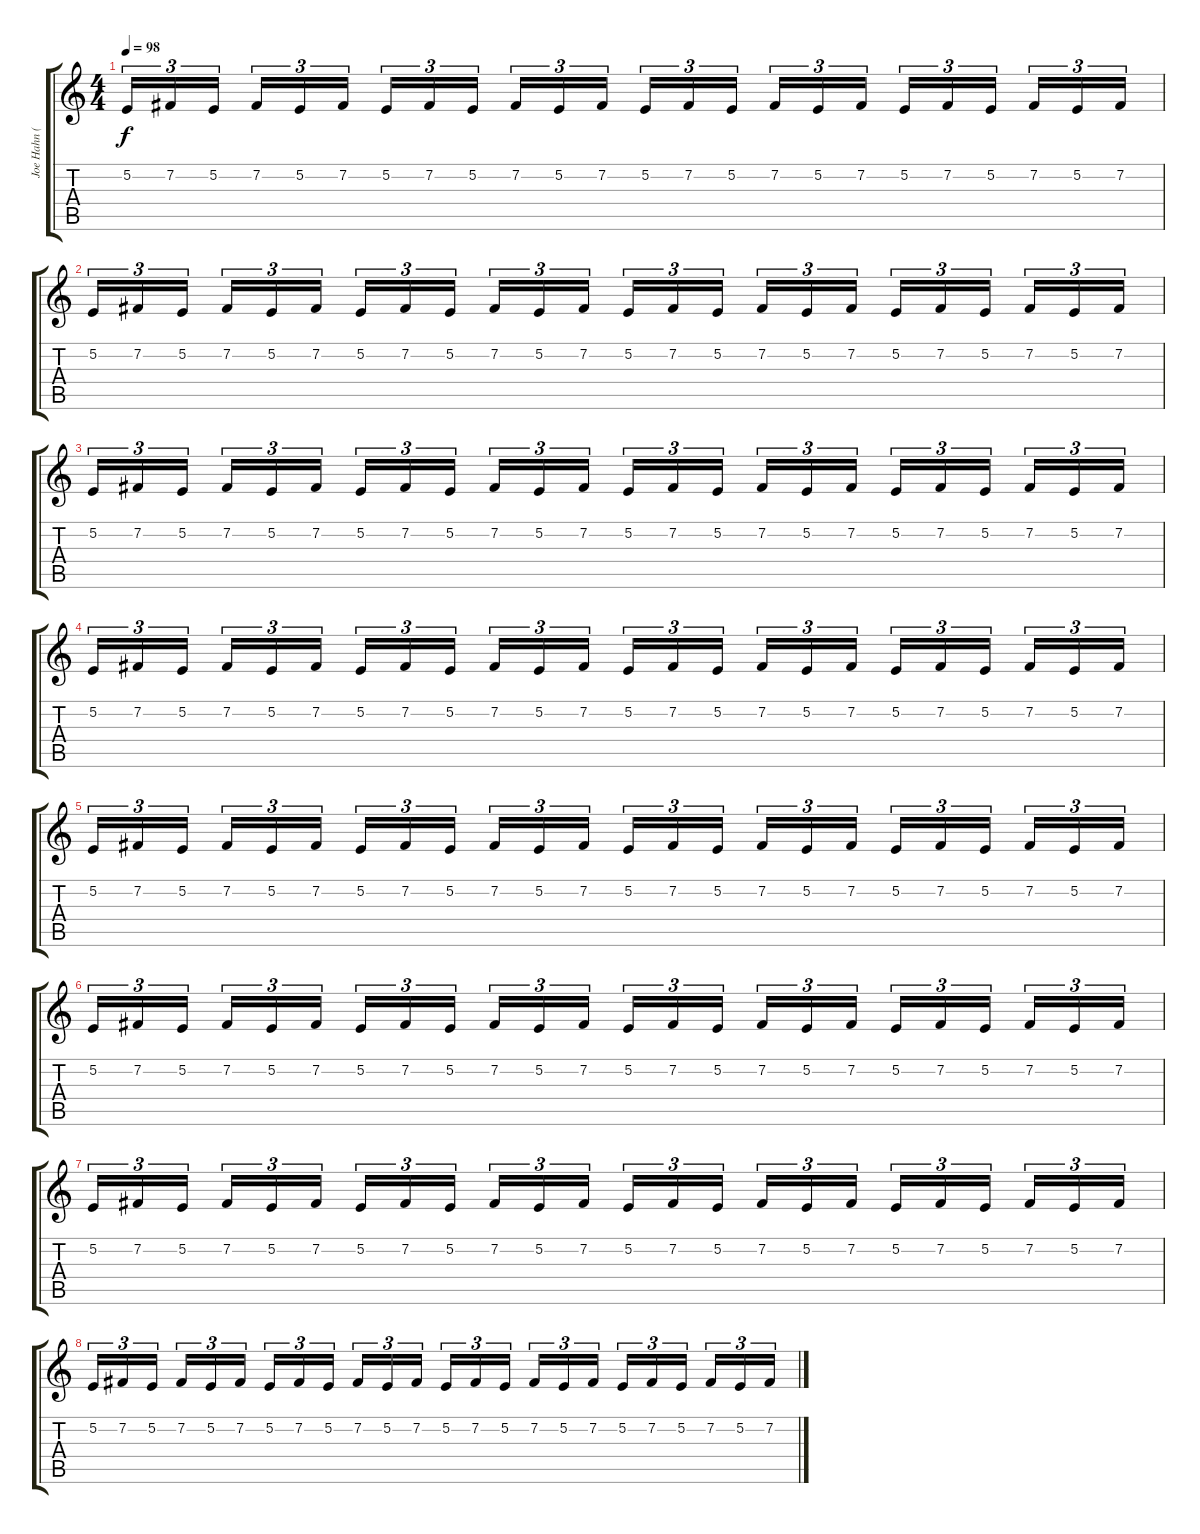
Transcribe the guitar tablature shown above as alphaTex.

\track ("Joe Hahn (Sampler)" "Joe Hahn (") {instrument kalimba}
\staff {score tabs}
\tuning (E4 B3 G3 D3 A2 E2) {hide}
\ts (4 4)
\tempo 98
\clef g2
\ks c
5.2.16{tu (3 2) dy f} 7.2.16{tu (3 2)} 5.2.16{tu (3 2)} 7.2.16{tu (3 2)} 5.2.16{tu (3 2)} 7.2.16{tu (3 2)} 5.2.16{tu (3 2)} 7.2.16{tu (3 2)} 5.2.16{tu (3 2)} 7.2.16{tu (3 2)} 5.2.16{tu (3 2)} 7.2.16{tu (3 2)} 5.2.16{tu (3 2)} 7.2.16{tu (3 2)} 5.2.16{tu (3 2)} 7.2.16{tu (3 2)} 5.2.16{tu (3 2)} 7.2.16{tu (3 2)} 5.2.16{tu (3 2)} 7.2.16{tu (3 2)} 5.2.16{tu (3 2)} 7.2.16{tu (3 2)} 5.2.16{tu (3 2)} 7.2.16{tu (3 2)} |
5.2.16{tu (3 2)} 7.2.16{tu (3 2)} 5.2.16{tu (3 2)} 7.2.16{tu (3 2)} 5.2.16{tu (3 2)} 7.2.16{tu (3 2)} 5.2.16{tu (3 2)} 7.2.16{tu (3 2)} 5.2.16{tu (3 2)} 7.2.16{tu (3 2)} 5.2.16{tu (3 2)} 7.2.16{tu (3 2)} 5.2.16{tu (3 2)} 7.2.16{tu (3 2)} 5.2.16{tu (3 2)} 7.2.16{tu (3 2)} 5.2.16{tu (3 2)} 7.2.16{tu (3 2)} 5.2.16{tu (3 2)} 7.2.16{tu (3 2)} 5.2.16{tu (3 2)} 7.2.16{tu (3 2)} 5.2.16{tu (3 2)} 7.2.16{tu (3 2)} |
5.2.16{tu (3 2)} 7.2.16{tu (3 2)} 5.2.16{tu (3 2)} 7.2.16{tu (3 2)} 5.2.16{tu (3 2)} 7.2.16{tu (3 2)} 5.2.16{tu (3 2)} 7.2.16{tu (3 2)} 5.2.16{tu (3 2)} 7.2.16{tu (3 2)} 5.2.16{tu (3 2)} 7.2.16{tu (3 2)} 5.2.16{tu (3 2)} 7.2.16{tu (3 2)} 5.2.16{tu (3 2)} 7.2.16{tu (3 2)} 5.2.16{tu (3 2)} 7.2.16{tu (3 2)} 5.2.16{tu (3 2)} 7.2.16{tu (3 2)} 5.2.16{tu (3 2)} 7.2.16{tu (3 2)} 5.2.16{tu (3 2)} 7.2.16{tu (3 2)} |
5.2.16{tu (3 2)} 7.2.16{tu (3 2)} 5.2.16{tu (3 2)} 7.2.16{tu (3 2)} 5.2.16{tu (3 2)} 7.2.16{tu (3 2)} 5.2.16{tu (3 2)} 7.2.16{tu (3 2)} 5.2.16{tu (3 2)} 7.2.16{tu (3 2)} 5.2.16{tu (3 2)} 7.2.16{tu (3 2)} 5.2.16{tu (3 2)} 7.2.16{tu (3 2)} 5.2.16{tu (3 2)} 7.2.16{tu (3 2)} 5.2.16{tu (3 2)} 7.2.16{tu (3 2)} 5.2.16{tu (3 2)} 7.2.16{tu (3 2)} 5.2.16{tu (3 2)} 7.2.16{tu (3 2)} 5.2.16{tu (3 2)} 7.2.16{tu (3 2)} |
5.2.16{tu (3 2)} 7.2.16{tu (3 2)} 5.2.16{tu (3 2)} 7.2.16{tu (3 2)} 5.2.16{tu (3 2)} 7.2.16{tu (3 2)} 5.2.16{tu (3 2)} 7.2.16{tu (3 2)} 5.2.16{tu (3 2)} 7.2.16{tu (3 2)} 5.2.16{tu (3 2)} 7.2.16{tu (3 2)} 5.2.16{tu (3 2)} 7.2.16{tu (3 2)} 5.2.16{tu (3 2)} 7.2.16{tu (3 2)} 5.2.16{tu (3 2)} 7.2.16{tu (3 2)} 5.2.16{tu (3 2)} 7.2.16{tu (3 2)} 5.2.16{tu (3 2)} 7.2.16{tu (3 2)} 5.2.16{tu (3 2)} 7.2.16{tu (3 2)} |
5.2.16{tu (3 2) volume 3} 7.2.16{tu (3 2)} 5.2.16{tu (3 2)} 7.2.16{tu (3 2)} 5.2.16{tu (3 2)} 7.2.16{tu (3 2)} 5.2.16{tu (3 2)} 7.2.16{tu (3 2)} 5.2.16{tu (3 2)} 7.2.16{tu (3 2)} 5.2.16{tu (3 2)} 7.2.16{tu (3 2)} 5.2.16{tu (3 2)} 7.2.16{tu (3 2)} 5.2.16{tu (3 2)} 7.2.16{tu (3 2)} 5.2.16{tu (3 2)} 7.2.16{tu (3 2)} 5.2.16{tu (3 2)} 7.2.16{tu (3 2)} 5.2.16{tu (3 2)} 7.2.16{tu (3 2)} 5.2.16{tu (3 2)} 7.2.16{tu (3 2)} |
5.2.16{tu (3 2) volume 2} 7.2.16{tu (3 2)} 5.2.16{tu (3 2)} 7.2.16{tu (3 2)} 5.2.16{tu (3 2)} 7.2.16{tu (3 2)} 5.2.16{tu (3 2)} 7.2.16{tu (3 2)} 5.2.16{tu (3 2)} 7.2.16{tu (3 2)} 5.2.16{tu (3 2)} 7.2.16{tu (3 2)} 5.2.16{tu (3 2)} 7.2.16{tu (3 2)} 5.2.16{tu (3 2)} 7.2.16{tu (3 2)} 5.2.16{tu (3 2)} 7.2.16{tu (3 2)} 5.2.16{tu (3 2)} 7.2.16{tu (3 2)} 5.2.16{tu (3 2)} 7.2.16{tu (3 2)} 5.2.16{tu (3 2)} 7.2.16{tu (3 2)} |
5.2.16{tu (3 2) volume 1} 7.2.16{tu (3 2)} 5.2.16{tu (3 2)} 7.2.16{tu (3 2)} 5.2.16{tu (3 2)} 7.2.16{tu (3 2)} 5.2.16{tu (3 2)} 7.2.16{tu (3 2)} 5.2.16{tu (3 2)} 7.2.16{tu (3 2)} 5.2.16{tu (3 2)} 7.2.16{tu (3 2)} 5.2.16{tu (3 2)} 7.2.16{tu (3 2)} 5.2.16{tu (3 2)} 7.2.16{tu (3 2)} 5.2.16{tu (3 2)} 7.2.16{tu (3 2)} 5.2.16{tu (3 2)} 7.2.16{tu (3 2)} 5.2.16{tu (3 2)} 7.2.16{tu (3 2)} 5.2.16{tu (3 2)} 7.2.16{tu (3 2)}
